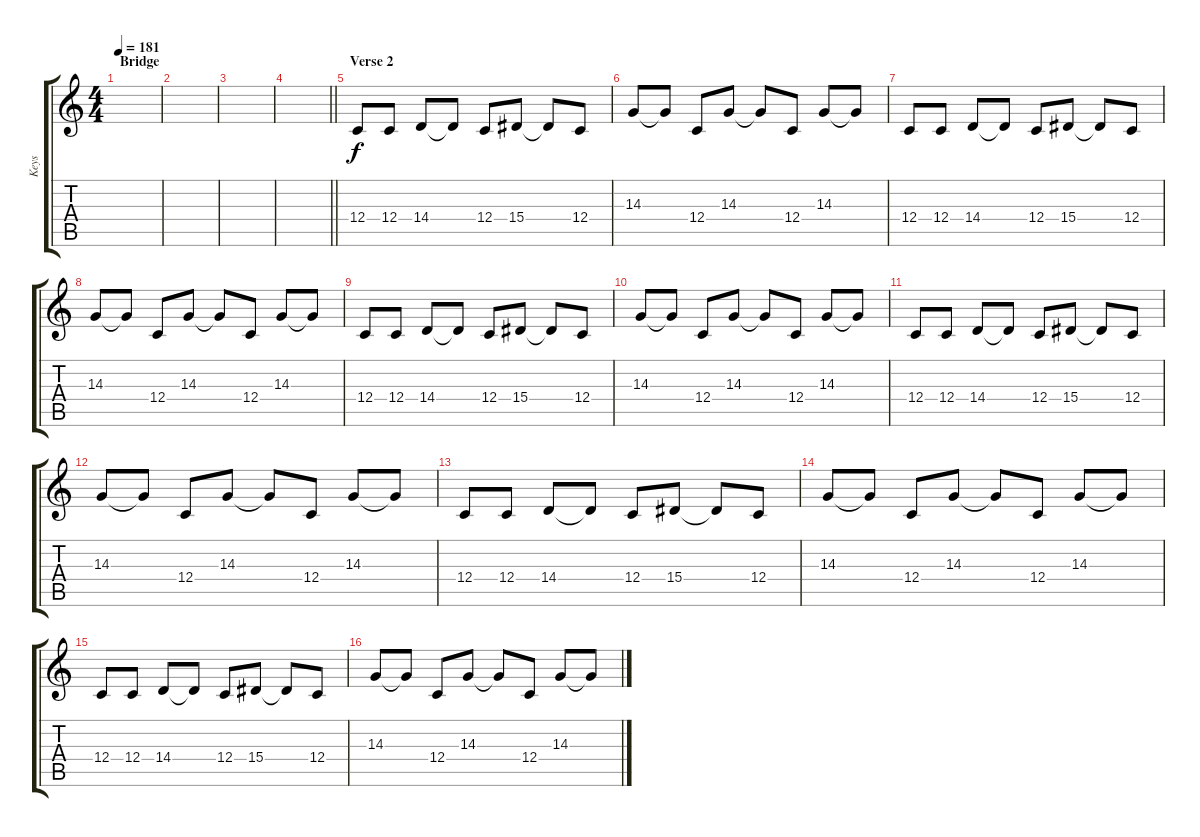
\track ("Keys" "Keys") {instrument sitar}
\staff {score tabs}
\tuning (D4 A3 F3 C3 G2 C2) {hide}
\ts (4 4)
\section ("" "Bridge")
\tempo 181
\clef g2
\ks c
|
|
|
\barLineRight lightlight
|
\section ("" "Verse 2")
12.4.8{volume 7 instrument lead2sawtooth} 12.4.8 14.4.8 14.4{t}.8 12.4.8 15.4.8 15.4{t}.8 12.4.8 |
14.3.8 14.3{t}.8 12.4.8 14.3.8 14.3{t}.8 12.4.8 14.3.8 14.3{t}.8 |
12.4.8 12.4.8 14.4.8 14.4{t}.8 12.4.8 15.4.8 15.4{t}.8 12.4.8 |
14.3.8 14.3{t}.8 12.4.8 14.3.8 14.3{t}.8 12.4.8 14.3.8 14.3{t}.8 |
12.4.8 12.4.8 14.4.8 14.4{t}.8 12.4.8 15.4.8 15.4{t}.8 12.4.8 |
14.3.8 14.3{t}.8 12.4.8 14.3.8 14.3{t}.8 12.4.8 14.3.8 14.3{t}.8 |
12.4.8 12.4.8 14.4.8 14.4{t}.8 12.4.8 15.4.8 15.4{t}.8 12.4.8 |
14.3.8 14.3{t}.8 12.4.8 14.3.8 14.3{t}.8 12.4.8 14.3.8 14.3{t}.8 |
12.4.8 12.4.8 14.4.8 14.4{t}.8 12.4.8 15.4.8 15.4{t}.8 12.4.8 |
14.3.8 14.3{t}.8 12.4.8 14.3.8 14.3{t}.8 12.4.8 14.3.8 14.3{t}.8 |
12.4.8 12.4.8 14.4.8 14.4{t}.8 12.4.8 15.4.8 15.4{t}.8 12.4.8 |
14.3.8 14.3{t}.8 12.4.8 14.3.8 14.3{t}.8 12.4.8 14.3.8 14.3{t}.8
